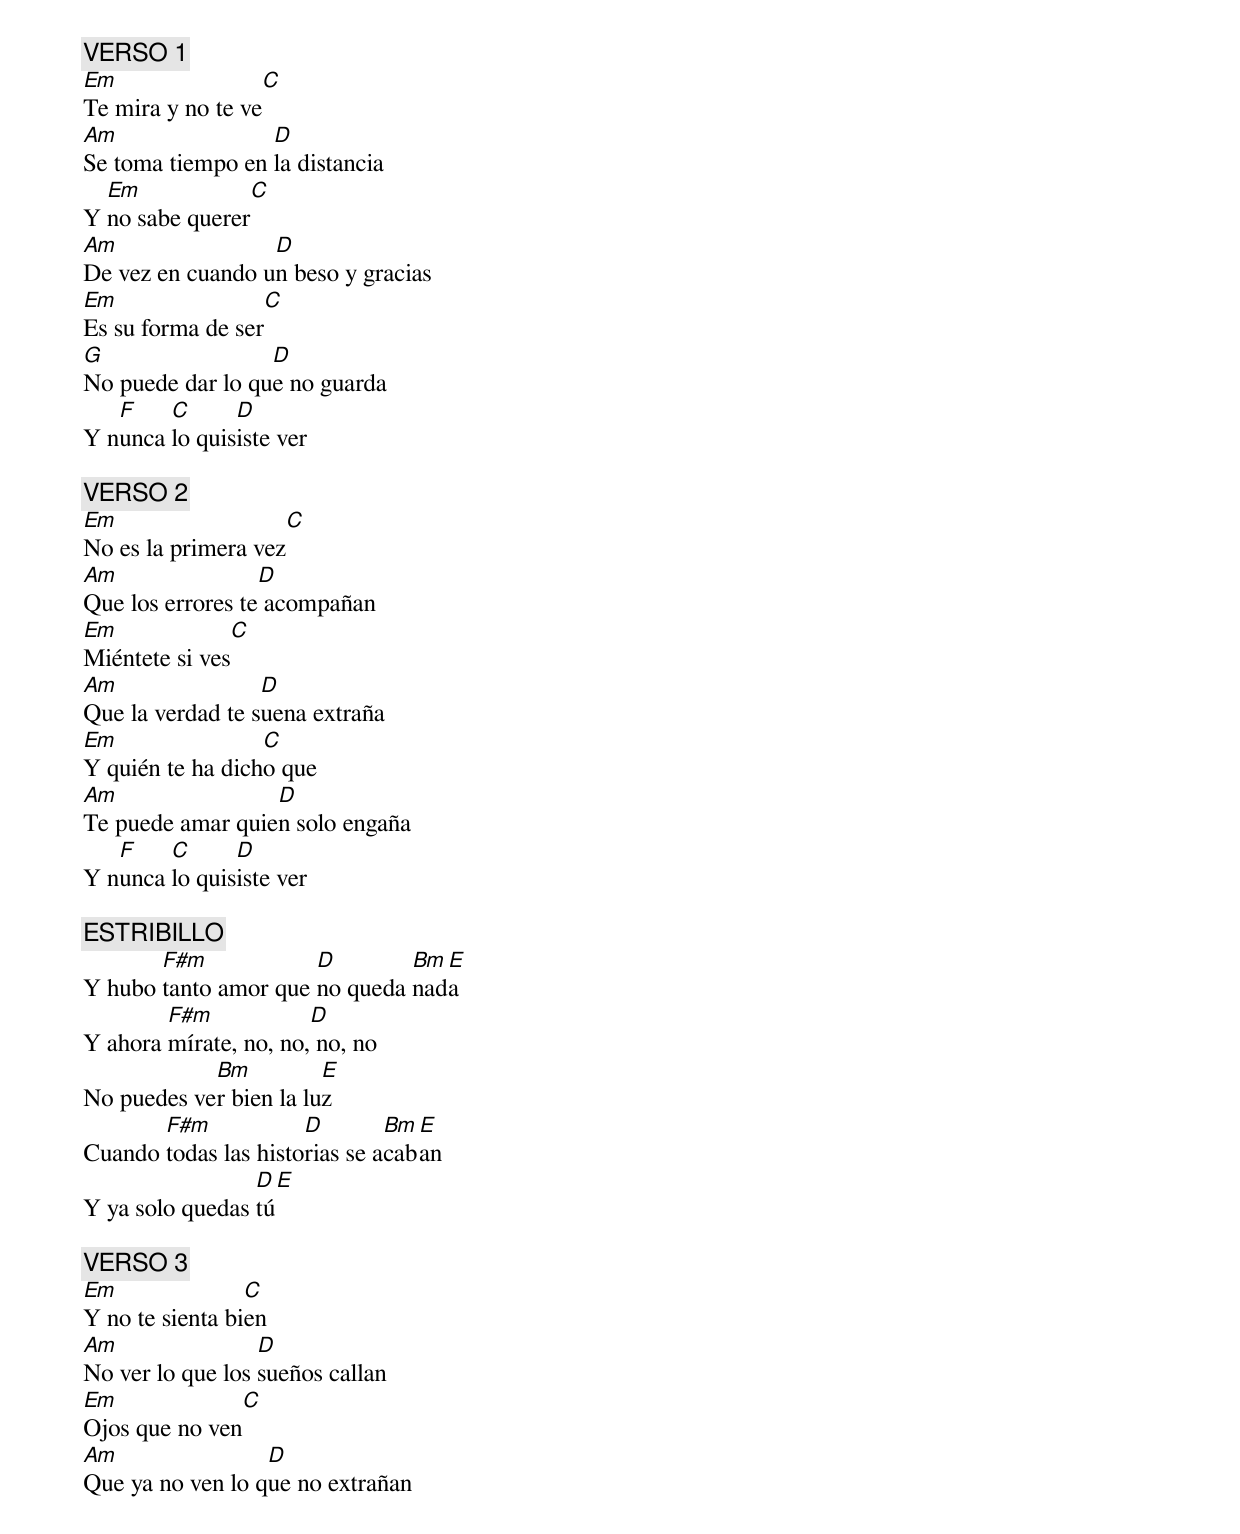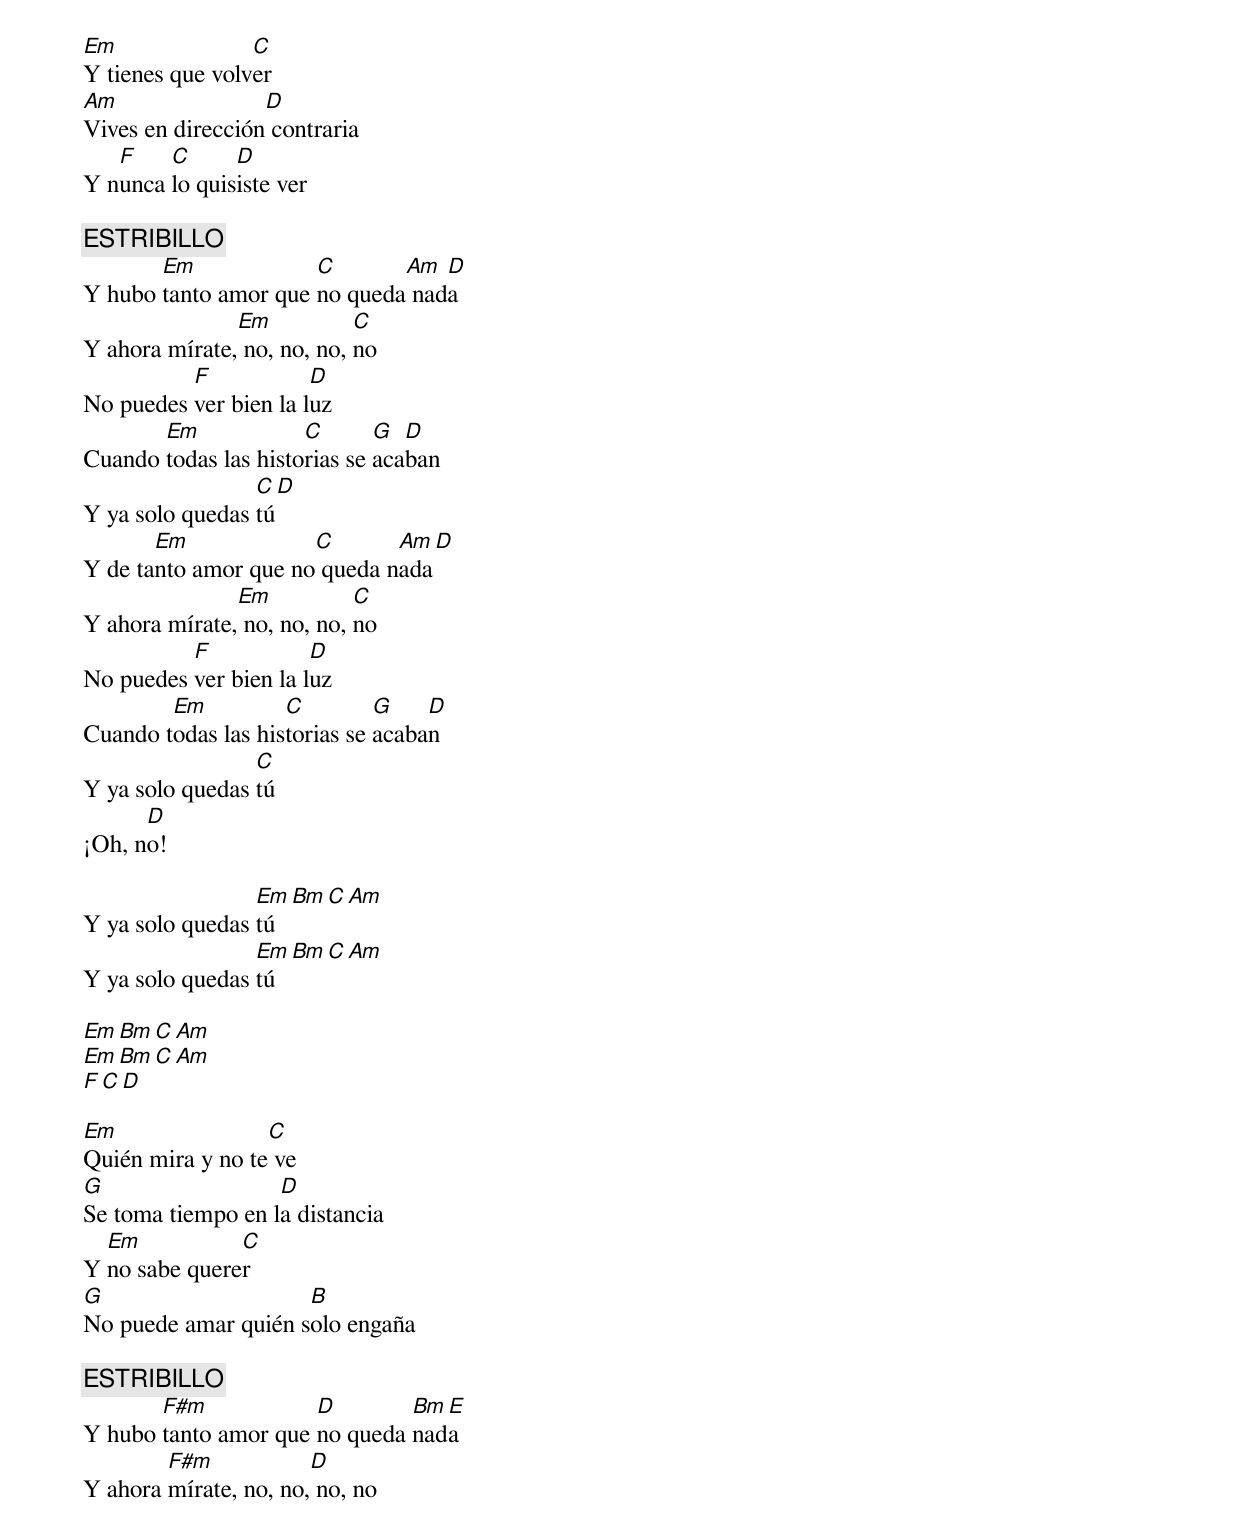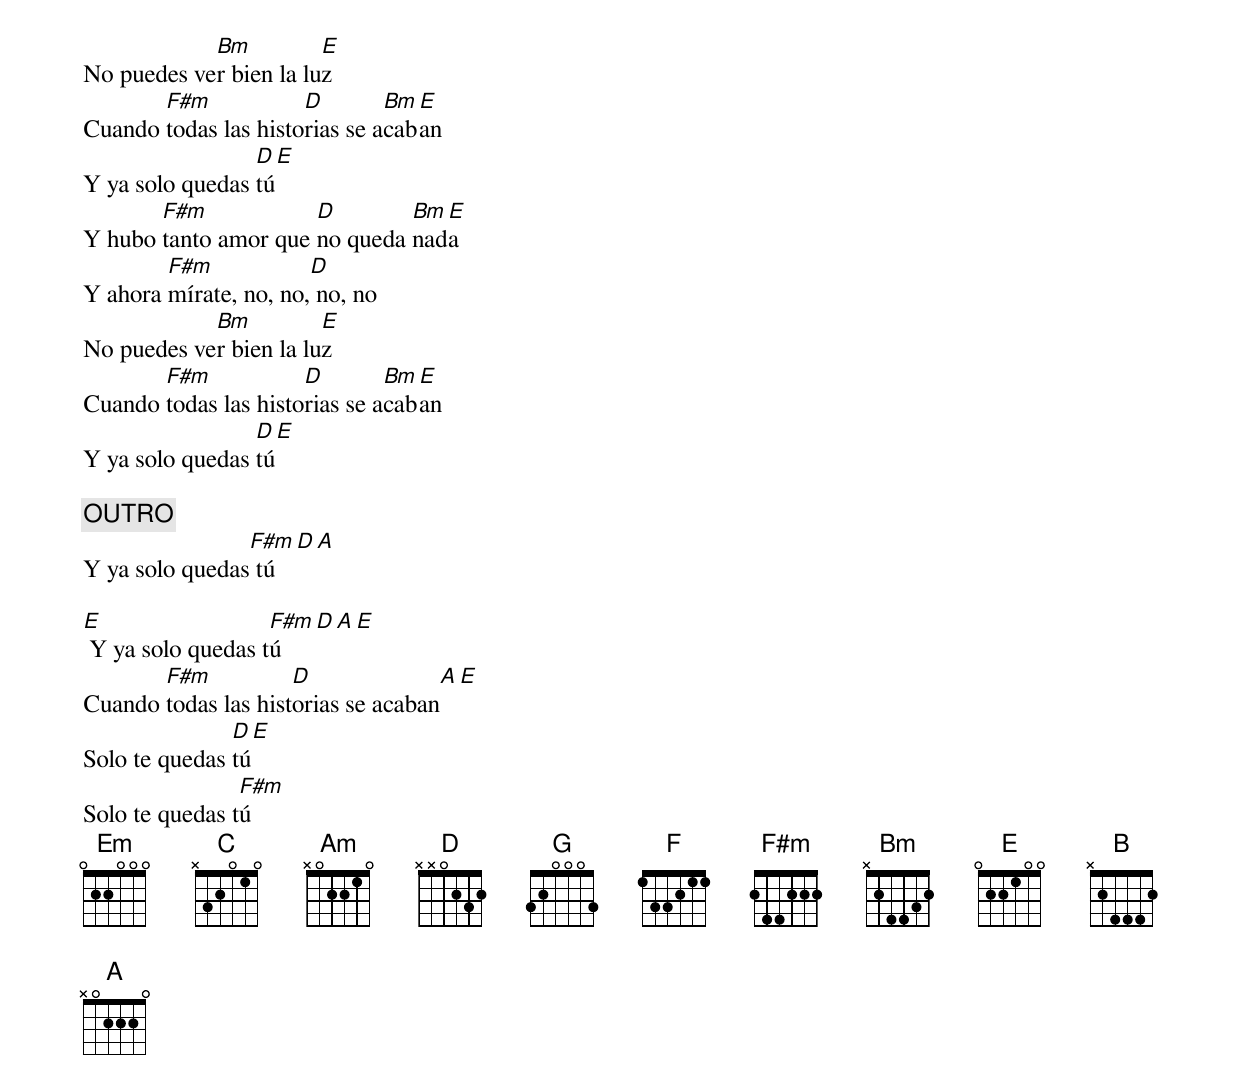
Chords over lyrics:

[VERSO 1]
Em                    C
Te mira y no te ve
Am                D
Se toma tiempo en la distancia
  Em              C
Y no sabe querer
Am                D
De vez en cuando un beso y gracias
Em                C
Es su forma de ser
G                 D
No puede dar lo que no guarda
   F    C      D
Y nunca lo quisiste ver

[VERSO 2]
Em                   C
No es la primera vez
Am                D
Que los errores te acompañan
Em              C
Miéntete si ves
Am                D
Que la verdad te suena extraña
Em                C
Y quién te ha dicho que
Am                D
Te puede amar quien solo engaña
   F    C      D
Y nunca lo quisiste ver

[ESTRIBILLO]
       F#m            D        Bm E
Y hubo tanto amor que no queda nada
        F#m            D
Y ahora mírate, no, no, no, no
            Bm          E
No puedes ver bien la luz
       F#m            D        Bm E
Cuando todas las historias se acaban
                 D        E
Y ya solo quedas tú

[VERSO 3]
Em               C
Y no te sienta bien
Am                D
No ver lo que los sueños callan
Em              C
Ojos que no ven
Am                D
Que ya no ven lo que no extrañan
Em               C
Y tienes que volver
Am                D
Vives en dirección contraria
   F    C      D
Y nunca lo quisiste ver

[ESTRIBILLO]
       Em             C       Am  D
Y hubo tanto amor que no queda nada
               Em           C
Y ahora mírate, no, no, no, no
          F            D
No puedes ver bien la luz
       Em             C       G  D
Cuando todas las historias se acaban
                 C        D
Y ya solo quedas tú
       Em             C       Am  D
Y de tanto amor que no queda nada
               Em           C
Y ahora mírate, no, no, no, no
          F            D
No puedes ver bien la luz
        Em          C         G    D
Cuando todas las historias se acaban
                 C
Y ya solo quedas tú
      D
¡Oh, no!

                 Em  Bm  C Am
Y ya solo quedas tú
                 Em  Bm  C Am
Y ya solo quedas tú

Em  Bm  C Am
Em  Bm  C Am
F    C      D

Em                C
Quién mira y no te ve
G                  D
Se toma tiempo en la distancia
  Em           C
Y no sabe querer
G                    B
No puede amar quién solo engaña

[ESTRIBILLO]
       F#m            D        Bm E
Y hubo tanto amor que no queda nada
        F#m            D
Y ahora mírate, no, no, no, no
            Bm          E
No puedes ver bien la luz
       F#m            D        Bm E
Cuando todas las historias se acaban
                 D        E
Y ya solo quedas tú
       F#m            D        Bm E
Y hubo tanto amor que no queda nada
        F#m            D
Y ahora mírate, no, no, no, no
            Bm          E
No puedes ver bien la luz
       F#m            D        Bm E
Cuando todas las historias se acaban
                 D        E
Y ya solo quedas tú

[OUTRO]
                F#m D  A
Y ya solo quedas tú

E                  F#m D A E
 Y ya solo quedas tú
       F#m           D                A  E
Cuando todas las historias se acaban
               D    E
Solo te quedas tú
                F#m
Solo te quedas tú
